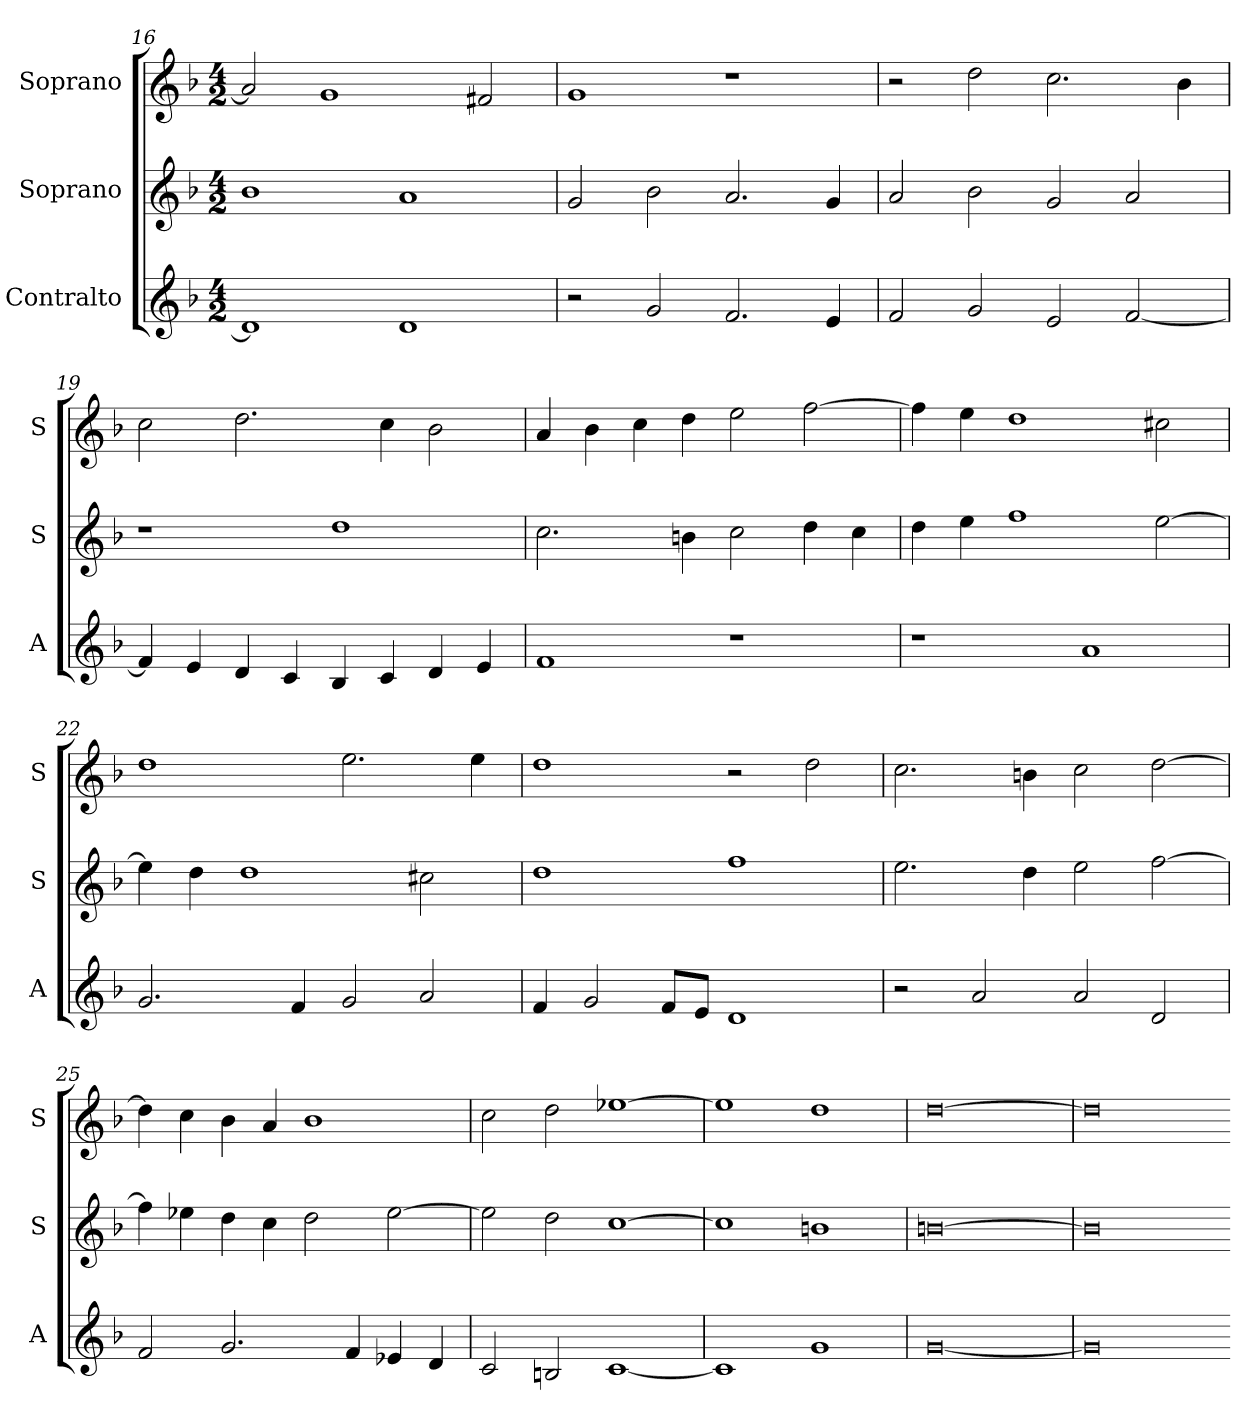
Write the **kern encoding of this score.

**kern	**kern	**kern
*part3	*part2	*part1
*staff3	*staff2	*staff1
*I"Contralto	*I"Soprano	*I"Soprano
*I'A	*I'S	*I'S
*clefG2	*clefG2	*clefG2
*k[b-]	*k[b-]	*k[b-]
*G:dor	*G:dor	*G:dor
*M4/2	*M4/2	*M4/2
=16	=16	=16
1d]	1b-	2a]
.	.	1g
1d	1a	.
.	.	2f#X
=17	=17	=17
2r	2g	1g
2g	2b-	.
2.f	2.a	1r
4e	4g	.
=18	=18	=18
2f	2a	2r
2g	2b-	2dd
2e	2g	2.cc
[2f	2a	.
.	.	4b-
=19	=19	=19
4f]	1r	2cc
4e	.	.
4d	.	2.dd
4c	.	.
4B-	1dd	.
4c	.	4cc
4d	.	2b-
4e	.	.
=20	=20	=20
1f	2.cc	4a
.	.	4b-
.	.	4cc
.	4bn	4dd
1r	2cc	2ee
.	4dd	[2ff
.	4cc	.
=21	=21	=21
1r	4dd	4ff]
.	4ee	4ee
.	1ff	1dd
1a	.	.
.	[2ee	2cc#X
=22	=22	=22
2.g	4ee]	1dd
.	4dd	.
.	1dd	.
4f	.	.
2g	.	2.ee
2a	2cc#X	.
.	.	4ee
=23	=23	=23
4f	1dd	1dd
2g	.	.
8f/L	.	.
8e/J	.	.
1d	1ff	2r
.	.	2dd
=24	=24	=24
2r	2.ee	2.cc
2a	.	.
.	4dd	4bn
2a	2ee	2cc
2d	[2ff	[2dd
=25	=25	=25
2f	4ff]	4dd]
.	4ee-X	4cc
2.g	4dd	4b-
.	4cc	4a
.	2dd	1b-
4f	.	.
4e-X	[2ee-	.
4d	.	.
=26	=26	=26
2c	2ee-]	2cc
2Bn	2dd	2dd
[1c	[1cc	[1ee-X
=27	=27	=27
1c]	1cc]	1ee-]
1g	1bn	1dd
=28	=28	=28
[0g	[0bn	[0dd
=29	=29	=29
0g]	0b]	0dd]
=-	=-	=-
*-	*-	*-
